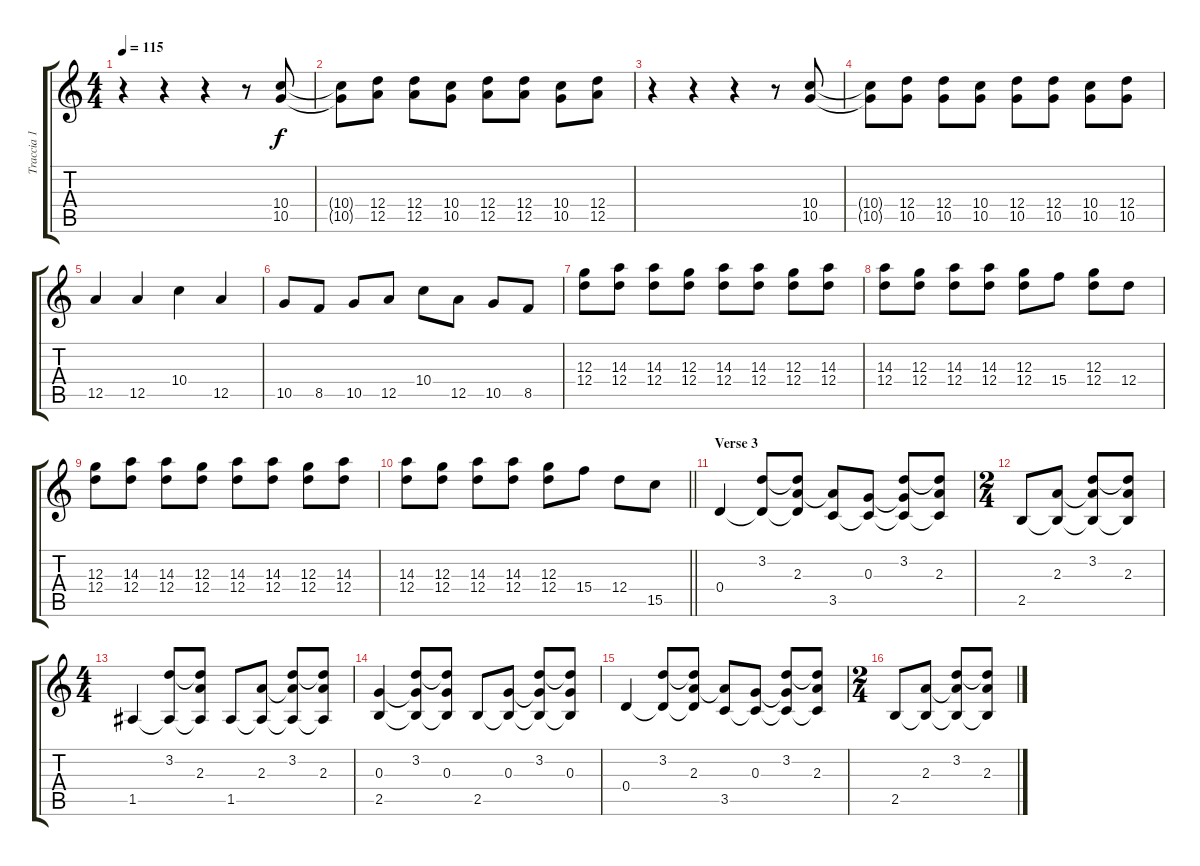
\track ("Traccia 1" "Traccia 1") {instrument overdrivenguitar}
\staff {score tabs}
\tuning (E4 B3 G3 D3 A2 E2) {hide}
\ts (4 4)
\tempo 115
\clef g2
\ks c
r.4{dy f} r.4 r.4 r.8 (10.4 10.5).8 |
(10.4{t} 10.5{t}).8 (12.4 12.5).8 (12.4 12.5).8 (10.4 10.5).8 (12.4 12.5).8 (12.4 12.5).8 (10.4 10.5).8 (12.4 12.5).8 |
r.4 r.4 r.4 r.8 (10.4 10.5).8 |
(10.4{t} 10.5{t}).8 (12.4 10.5).8 (12.4 10.5).8 (10.4 10.5).8 (12.4 10.5).8 (12.4 10.5).8 (10.4 10.5).8 (12.4 10.5).8 |
12.5.4 12.5.4 10.4.4 12.5.4 |
10.5.8 8.5.8 10.5.8 12.5.8 10.4.8 12.5.8 10.5.8 8.5.8 |
(12.3 12.4).8 (14.3 12.4).8 (14.3 12.4).8 (12.3 12.4).8 (14.3 12.4).8 (14.3 12.4).8 (12.3 12.4).8 (14.3 12.4).8 |
(14.3 12.4).8 (12.3 12.4).8 (14.3 12.4).8 (14.3 12.4).8 (12.3 12.4).8 15.4.8 (12.3 12.4).8 12.4.8 |
(12.3 12.4).8 (14.3 12.4).8 (14.3 12.4).8 (12.3 12.4).8 (14.3 12.4).8 (14.3 12.4).8 (12.3 12.4).8 (14.3 12.4).8 |
\barLineRight lightlight
(14.3 12.4).8 (12.3 12.4).8 (14.3 12.4).8 (14.3 12.4).8 (12.3 12.4).8 15.4.8 12.4.8 15.5.8 |
\section ("" "Verse 3")
0.4.4{instrument electricguitarjazz} (3.2 0.4{t}).8 (3.2{t} 2.3 0.4{t}).8 (2.3{t} 3.5).8 (0.3 3.5{t}).8 (3.2 0.3{t} 3.5{t}).8 (3.2{t} 2.3 3.5{t}).8 |
\ts (2 4)
2.5.8 (2.3 2.5{t}).8 (3.2 2.3{t} 2.5{t}).8 (3.2{t} 2.3 2.5{t}).8 |
\ts (4 4)
1.5.4 (3.2 1.5{t}).8 (3.2{t} 2.3 1.5{t}).8 1.5.8 (2.3 1.5{t}).8 (3.2 2.3{t} 1.5{t}).8 (3.2{t} 2.3 1.5{t}).8 |
(0.3 2.5).4 (3.2 0.3{t} 2.5{t}).8 (3.2{t} 0.3 2.5{t}).8 2.5.8 (0.3 2.5{t}).8 (3.2 0.3{t} 2.5{t}).8 (3.2{t} 0.3 2.5{t}).8 |
0.4.4 (3.2 0.4{t}).8 (3.2{t} 2.3 0.4{t}).8 (2.3{t} 3.5).8 (0.3 3.5{t}).8 (3.2 0.3{t} 3.5{t}).8 (3.2{t} 2.3 3.5{t}).8 |
\ts (2 4)
2.5.8 (2.3 2.5{t}).8 (3.2 2.3{t} 2.5{t}).8 (3.2{t} 2.3 2.5{t}).8
